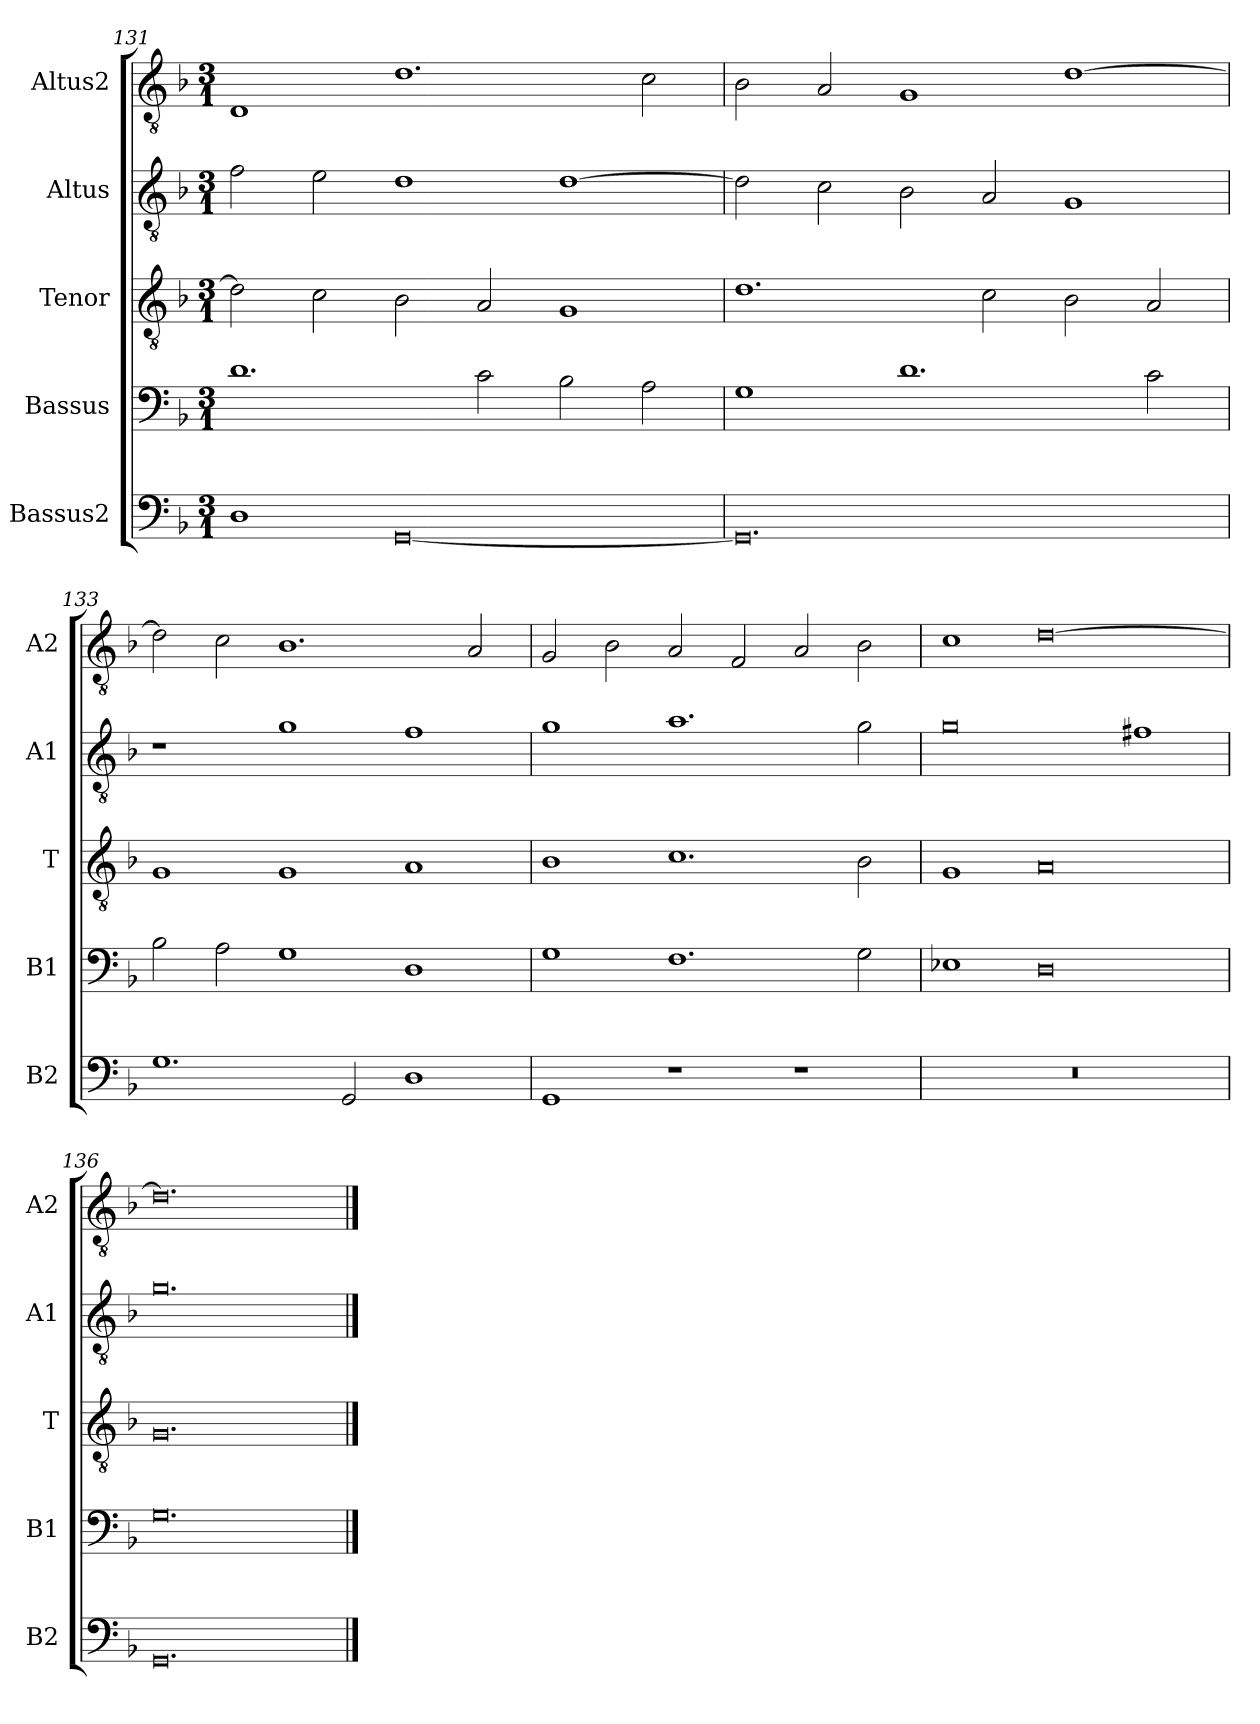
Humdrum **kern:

**kern	**kern	**kern	**kern	**kern
*part5	*part4	*part3	*part2	*part1
*staff5	*staff4	*staff3	*staff2	*staff1
*I"Bassus2	*I"Bassus	*I"Tenor	*I"Altus	*I"Altus2
*I'B2	*I'B1	*I'T	*I'A1	*I'A2
*clefF4	*clefF4	*clefGv2	*clefGv2	*clefGv2
*k[b-]	*k[b-]	*k[b-]	*k[b-]	*k[b-]
*M3/1	*M3/1	*M3/1	*M3/1	*M3/1
=131	=131	=131	=131	=131
1D	1.d	2d\]	2f\	1D
.	.	2c\	2e\	.
[0GG	.	2B-\	1d	1.d
.	2c\	2A/	.	.
.	2B-\	1G	[1d	.
.	2A\	.	.	2c\
=132	=132	=132	=132	=132
0.GG]	1G	1.d	2d\]	2B-\
.	.	.	2c\	2A/
.	1.d	.	2B-\	1G
.	.	2c\	2A/	.
.	.	2B-\	1G	[1d
.	2c\	2A/	.	.
=133	=133	=133	=133	=133
1.G	2B-\	1G	1r	2d\]
.	2A\	.	.	2c\
.	1G	1G	1g	1.B-
2GG/	.	.	.	.
1D	1D	1A	1f	.
.	.	.	.	2A/
=134	=134	=134	=134	=134
1GG	1G	1B-	1g	2G/
.	.	.	.	2B-\
1r	1.F	1.c	1.a	2A/
.	.	.	.	2F/
1r	.	.	.	2A/
.	2G\	2B-\	2g\	2B-\
=135	=135	=135	=135	=135
0.r	1E-X	1G	0g	1c
.	0D	0A	.	[0d
.	.	.	1f#X	.
=136	=136	=136	=136	=136
0.GG	0.G	0.G	0.g	0.d]
==	==	==	==	==
*-	*-	*-	*-	*-
